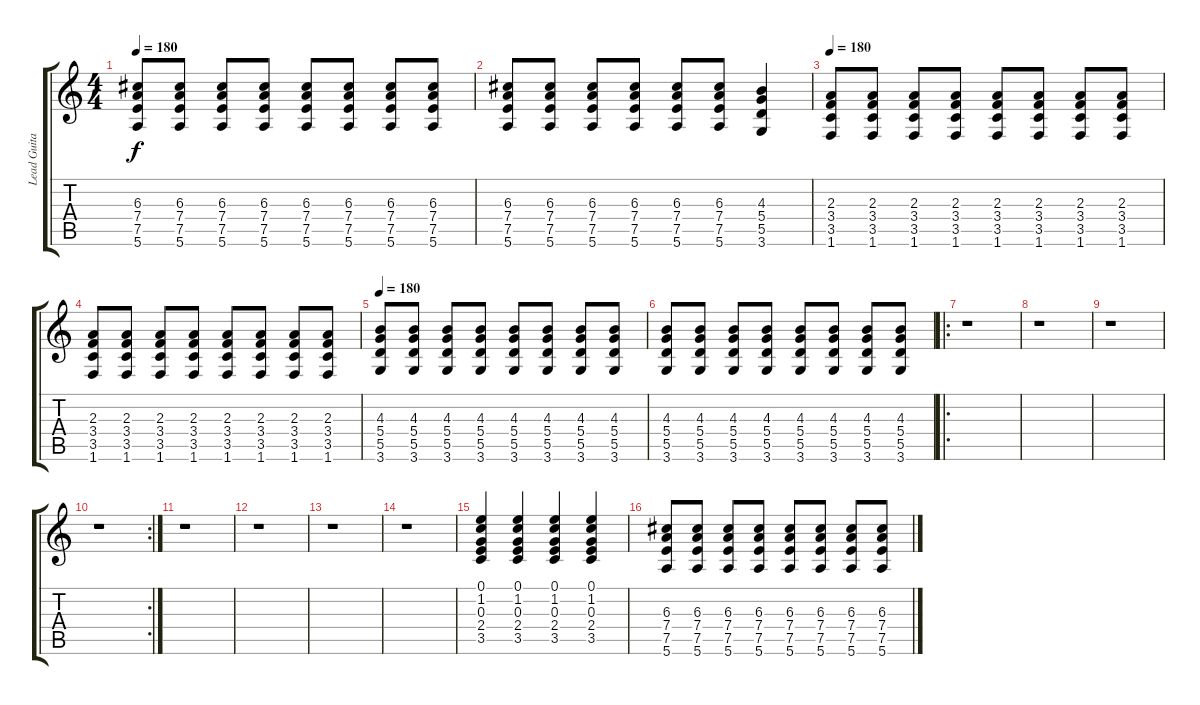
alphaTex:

\track ("Lead Guitar" "Lead Guita") {instrument distortionguitar}
\staff {score tabs}
\tuning (E4 B3 G3 D3 A2 E2) {hide}
\ts (4 4)
\tempo 180
\clef g2
\ks c
(6.3 7.4 7.5 5.6).8{dy f} (6.3 7.4 7.5 5.6).8 (6.3 7.4 7.5 5.6).8 (6.3 7.4 7.5 5.6).8 (6.3 7.4 7.5 5.6).8 (6.3 7.4 7.5 5.6).8 (6.3 7.4 7.5 5.6).8 (6.3 7.4 7.5 5.6).8 |
(6.3 7.4 7.5 5.6).8 (6.3 7.4 7.5 5.6).8 (6.3 7.4 7.5 5.6).8 (6.3 7.4 7.5 5.6).8 (6.3 7.4 7.5 5.6).8 (6.3 7.4 7.5 5.6).8 (4.3 5.4 5.5 3.6).4 |
\tempo 180
(2.3 3.4 3.5 1.6).8 (2.3 3.4 3.5 1.6).8 (2.3 3.4 3.5 1.6).8 (2.3 3.4 3.5 1.6).8 (2.3 3.4 3.5 1.6).8 (2.3 3.4 3.5 1.6).8 (2.3 3.4 3.5 1.6).8 (2.3 3.4 3.5 1.6).8 |
(2.3 3.4 3.5 1.6).8 (2.3 3.4 3.5 1.6).8 (2.3 3.4 3.5 1.6).8 (2.3 3.4 3.5 1.6).8 (2.3 3.4 3.5 1.6).8 (2.3 3.4 3.5 1.6).8 (2.3 3.4 3.5 1.6).8 (2.3 3.4 3.5 1.6).8 |
\tempo 180
(4.3 5.4 5.5 3.6).8 (4.3 5.4 5.5 3.6).8 (4.3 5.4 5.5 3.6).8 (4.3 5.4 5.5 3.6).8 (4.3 5.4 5.5 3.6).8 (4.3 5.4 5.5 3.6).8 (4.3 5.4 5.5 3.6).8 (4.3 5.4 5.5 3.6).8 |
(4.3 5.4 5.5 3.6).8 (4.3 5.4 5.5 3.6).8 (4.3 5.4 5.5 3.6).8 (4.3 5.4 5.5 3.6).8 (4.3 5.4 5.5 3.6).8 (4.3 5.4 5.5 3.6).8 (4.3 5.4 5.5 3.6).8 (4.3 5.4 5.5 3.6).8 |
\ro
r.1 |
r.1 |
r.1 |
\rc 2
r.1 |
r.1 |
r.1 |
r.1 |
r.1 |
(0.1 1.2 0.3 2.4 3.5).4 (0.1 1.2 0.3 2.4 3.5).4 (0.1 1.2 0.3 2.4 3.5).4 (0.1 1.2 0.3 2.4 3.5).4 |
(6.3 7.4 7.5 5.6).8 (6.3 7.4 7.5 5.6).8 (6.3 7.4 7.5 5.6).8 (6.3 7.4 7.5 5.6).8 (6.3 7.4 7.5 5.6).8 (6.3 7.4 7.5 5.6).8 (6.3 7.4 7.5 5.6).8 (6.3 7.4 7.5 5.6).8
